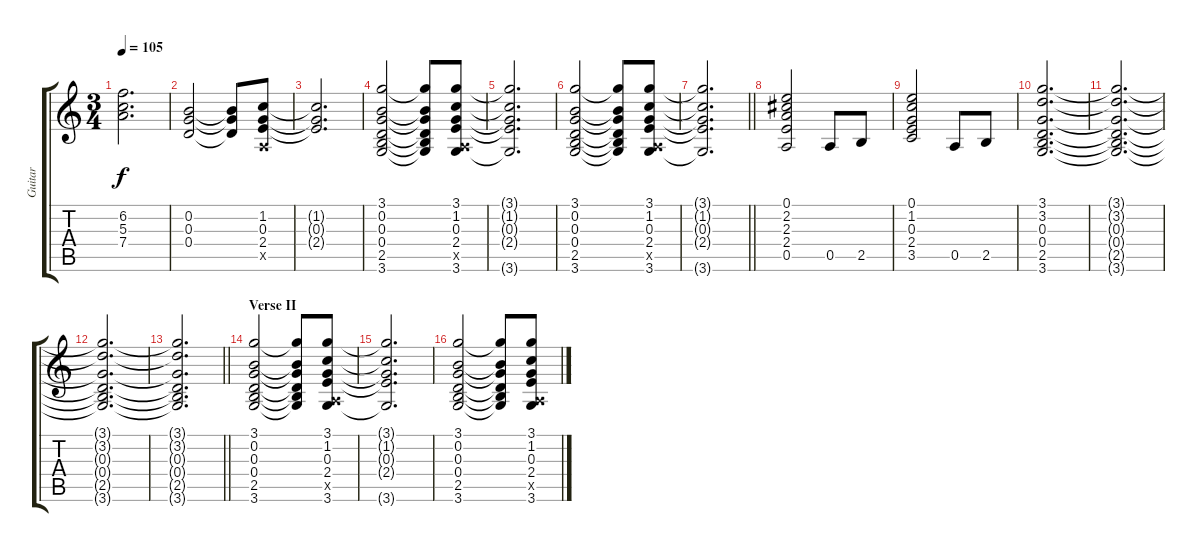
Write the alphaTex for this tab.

\track ("Guitar" "Guitar") {instrument overdrivenguitar}
\staff {score tabs}
\tuning (E4 B3 G3 D3 A2 E2) {hide}
\ts (3 4)
\tempo 105
\clef g2
\ks c
(6.2{t} 5.3{t} 7.4{t}).2{d dy f} |
(0.2 0.3 0.4).2 (0.2{t} 0.3{t} 0.4{t}).8 (1.2 0.3 2.4 0.5{x}).8 |
(1.2{t} 0.3{t} 2.4{t}).2{d} |
(3.1 0.2 0.3 0.4 2.5 3.6).2 (3.1{t} 0.2{t} 0.3{t} 0.4{t} 2.5{t} 3.6{t}).8 (3.1 1.2 0.3 2.4 0.5{x} 3.6).8 |
(3.1{t} 1.2{t} 0.3{t} 2.4{t} 3.6{t}).2{d} |
(3.1 0.2 0.3 0.4 2.5 3.6).2 (3.1{t} 0.2{t} 0.3{t} 0.4{t} 2.5{t} 3.6{t}).8 (3.1 1.2 0.3 2.4 0.5{x} 3.6).8 |
\barLineRight lightlight
(3.1{t} 1.2{t} 0.3{t} 2.4{t} 3.6{t}).2{d} |
\section ("" "")
(0.1 2.2 2.3 2.4 0.5).2 0.5.8 2.5.8 |
(0.1 1.2 0.3 2.4 3.5).2 0.5.8 2.5.8 |
(3.1 3.2 0.3 0.4 2.5 3.6).2{d} |
(3.1{t} 3.2{t} 0.3{t} 0.4{t} 2.5{t} 3.6{t}).2{d} |
(3.1{t} 3.2{t} 0.3{t} 0.4{t} 2.5{t} 3.6{t}).2{d} |
\barLineRight lightlight
(3.1{t} 3.2{t} 0.3{t} 0.4{t} 2.5{t} 3.6{t}).2{d} |
\section ("" "Verse II")
(3.1 0.2 0.3 0.4 2.5 3.6).2 (3.1{t} 0.2{t} 0.3{t} 0.4{t} 2.5{t} 3.6{t}).8 (3.1 1.2 0.3 2.4 0.5{x} 3.6).8 |
(3.1{t} 1.2{t} 0.3{t} 2.4{t} 3.6{t}).2{d} |
(3.1 0.2 0.3 0.4 2.5 3.6).2 (3.1{t} 0.2{t} 0.3{t} 0.4{t} 2.5{t} 3.6{t}).8 (3.1 1.2 0.3 2.4 0.5{x} 3.6).8
